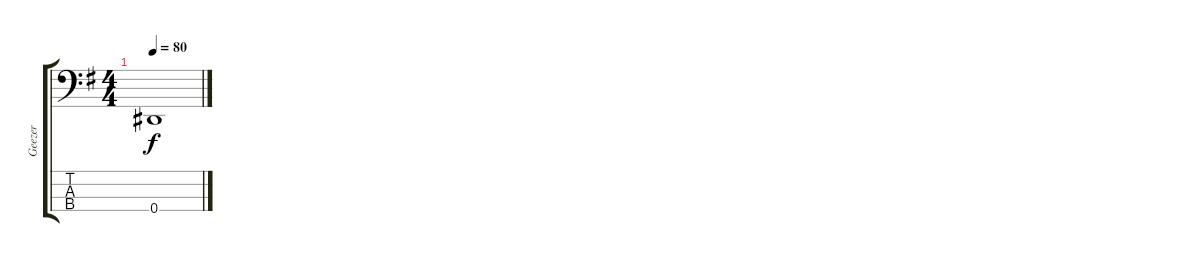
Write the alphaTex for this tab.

\track ("Geezer" "Geezer") {instrument electricbassfinger}
\staff {score tabs}
\tuning (Gb2 Db2 Ab1 Eb1) {hide}
\ts (4 4)
\tempo 80
\clef f4
\ks g
0.4{t}.1{dy f}
